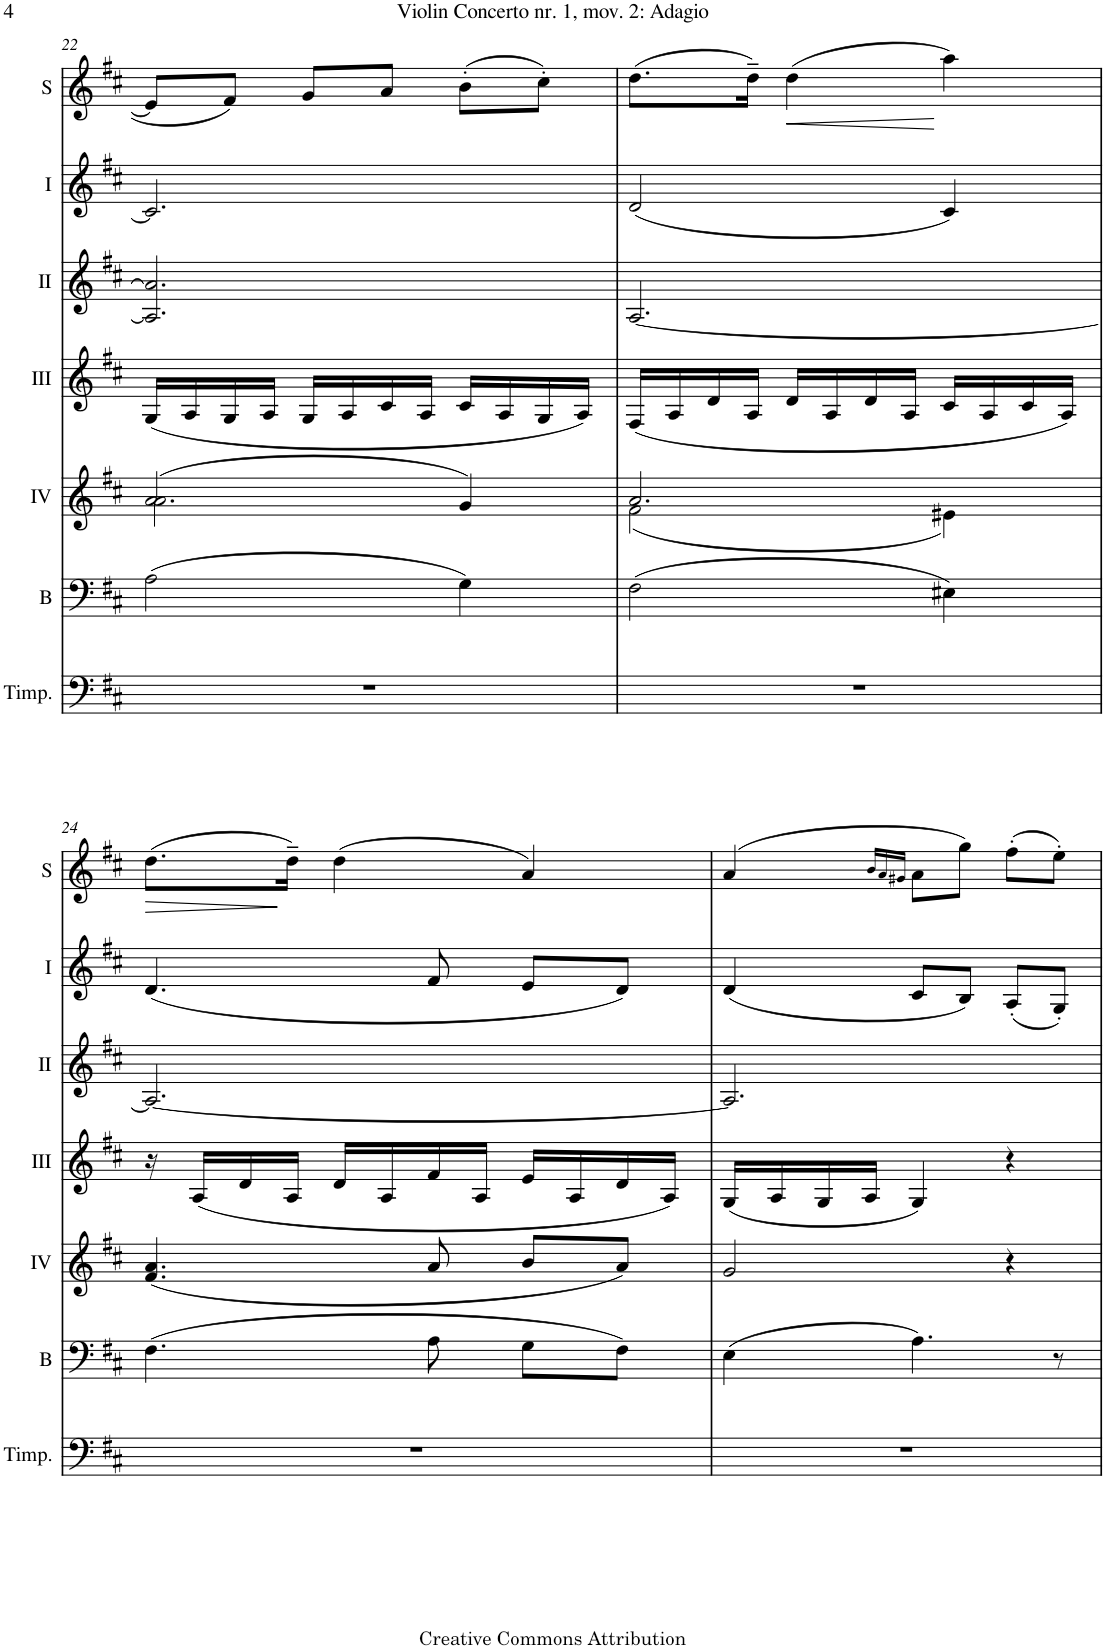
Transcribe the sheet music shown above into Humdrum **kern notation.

**kern	**kern	**kern	**kern	**kern	**kern	**kern	**dynam
*part7	*part6	*part5	*part4	*part3	*part2	*part1	*part1
*staff7	*staff6	*staff5	*staff4	*staff3	*staff2	*staff1	*staff1
*I"Timpani	*I"Bass	*I"Acc. 4	*I"Acc. 3	*I"Acc. 2	*I"Acc. 1	*I"Solo	*
*I'Timp.	*I'B	*	*	*	*	*I'S	*
!!LO:PB:g=z
*clefF4	*clefF4	*clefG2	*clefG2	*clefG2	*clefG2	*clefG2	*
*	*Trd7c12	*Trd7c12	*	*	*	*	*
*k[f#c#]	*k[f#c#]	*k[f#c#]	*k[f#c#]	*k[f#c#]	*k[f#c#]	*k[f#c#]	*
*M3/4	*M3/4	*M3/4	*M3/4	*M3/4	*M3/4	*M3/4	*
=22	=22	=22	=22	=22	=22	=22	=22
*	*	*^	*	*	*	*	*
2.r	(2A\	(2a/	2.a\	(16G/LL	2.AA/] 2.A/]	2.c#/]	8e/L]	.
.	.	.	.	16A/	.	.	.	.
.	.	.	.	16G/	.	.	8f#/J	.
.	.	.	.	16A/JJ	.	.	.	.
.	.	.	.	16G/LL	.	.	8g/L	.
.	.	.	.	16A/	.	.	.	.
.	.	.	.	16c#/	.	.	8a/J	.
.	.	.	.	16A/JJ	.	.	.	.
.	4G\)	4g/)	.	16c#/LL	.	.	(8b'\L	.
.	.	.	.	16A/	.	.	.	.
.	.	.	.	16G/	.	.	8cc#'\J)	.
.	.	.	.	16A/JJ)	.	.	.	.
=23	=23	=23	=23	=23	=23	=23	=23	=23
2.r	(2F#\	2.a/	(2f#\	(16F#/LL	[2.AA/	(2d/	(8.dd\L	.
.	.	.	.	16A/	.	.	.	.
.	.	.	.	16d/	.	.	.	.
.	.	.	.	16A/JJ	.	.	16dd~\Jk)	.
!	!	!	!	!	!	!	!	!LO:HP:b
.	.	.	.	16d/LL	.	.	(4dd\	<
.	.	.	.	16A/	.	.	.	.
.	.	.	.	16d/	.	.	.	.
.	.	.	.	16A/JJ	.	.	.	.
.	4E#X\)	.	4e#X\)	16c#/LL	.	4c#/)	4aa\)	[
.	.	.	.	16A/	.	.	.	.
.	.	.	.	16c#/	.	.	.	.
.	.	.	.	16A/JJ)	.	.	.	.
*	*	*v	*v	*	*	*	*	*
!!LO:LB:g=z
=24	=24	=24	=24	=24	=24	=24	=24
!	!	!	!	!	!	!	!LO:HP:b
2.r	(4.F#\	(4.f#/ 4.a/	16r	2.AA/_	(4.d/	(8.dd\L	>
.	.	.	(16A/LL	.	.	.	.
.	.	.	16d/	.	.	.	.
.	.	.	16A/JJ	.	.	16dd~\Jk)	]
.	.	.	16d/LL	.	.	(4dd\	.
.	.	.	16A/	.	.	.	.
.	8A\	8a/	16f#/	.	8f#/	.	.
.	.	.	16A/JJ	.	.	.	.
.	8G\L	8b/L	16e/LL	.	8e/L	4a/)	.
.	.	.	16A/	.	.	.	.
.	8F#\J)	8a/J)	16d/	.	8d/J)	.	.
.	.	.	16A/JJ)	.	.	.	.
=25	=25	=25	=25	=25	=25	=25	=25
2.r	(4E\	2g/	(16G/LL	2.AA/]	(4d/	(4a/	.
.	.	.	16A/	.	.	.	.
.	.	.	16G/	.	.	.	.
.	.	.	16A/JJ	.	.	.	.
.	.	.	.	.	.	16qb/LL	.
.	.	.	.	.	.	16qa/	.
.	.	.	.	.	.	16qg#X/JJ	.
.	4.A\)	.	4G/)	.	8c#/L	8a\L	.
.	.	.	.	.	8B/J)	8gg\J)	.
.	.	4r	4r	.	(8A'/L	(8ff#'\L	.
.	8r	.	.	.	8G'/J)	8ee'\J)	.
=	=	=	=	=	=	=	=
*-	*-	*-	*-	*-	*-	*-	*-
